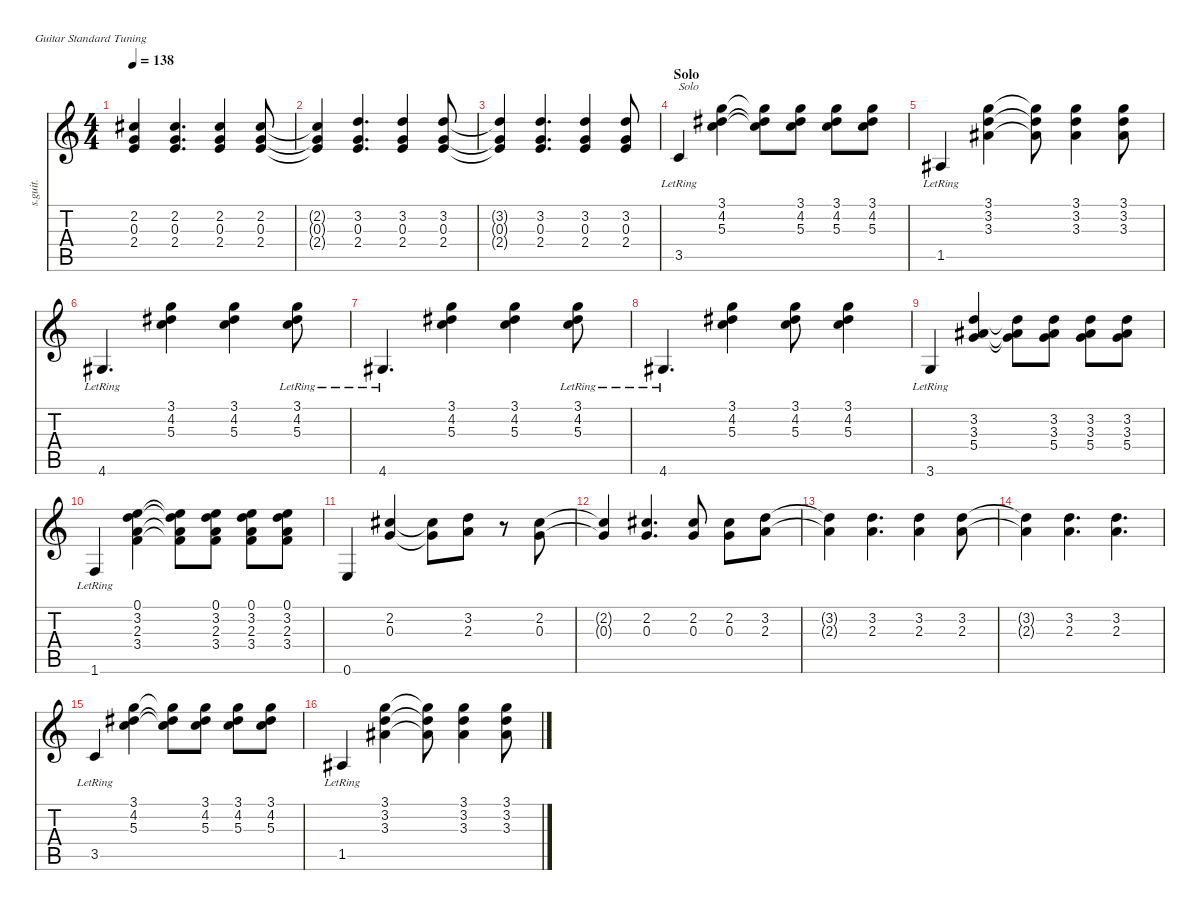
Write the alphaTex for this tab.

\defaultSystemsLayout 4
\hideDynamics
\bracketExtendMode nobrackets
\otherSystemsTrackNameOrientation horizontal
\track ("Guitar 2 (Rhythm)" "s.guit.") {instrument acousticguitarsteel}
\staff {score tabs}
\tuning (E4 B3 G3 D3 A2 E2)
\ts (4 4)
\tempo 138
\clef g2
\ks c
(2.2{t acc #} 0.3{t} 2.4{t}).4{dy f beam Up} (2.2{acc #} 0.3 2.4).4{d beam Up} (2.2{acc #} 0.3 2.4).4{beam Up} (2.2{acc #} 0.3 2.4).8{beam Up} |
(2.2{t acc #} 0.3{t} 2.4{t}).4{beam Up} (3.2 0.3 2.4).4{d beam Up} (3.2 0.3 2.4).4{beam Up} (3.2 0.3 2.4).8{beam Up} |
(3.2{t} 0.3{t} 2.4{t}).4{beam Up} (3.2 0.3 2.4).4{d beam Up} (3.2 0.3 2.4).4{beam Up} (3.2 0.3 2.4).8{beam Up} |
\section ("" "Solo")
3.5{lr}.4{txt "Solo" beam Up} (3.1 4.2{acc #} 5.3).4{beam Down} (3.1{t} 4.2{t acc #} 5.3{t}).8{beam Down} (3.1 4.2{acc #} 5.3).8{beam Down} (3.1 4.2{acc #} 5.3).8{beam Down} (3.1 4.2{acc #} 5.3).8{beam Down} |
1.5{lr acc #}.4{beam Up} (3.1 3.2 3.3{acc #}).4{beam Down} (3.1{t} 3.2{t} 3.3{t acc #}).8{beam Down} (3.1 3.2 3.3{acc #}).4{beam Down} (3.1 3.2 3.3{acc #}).8{beam Down} |
4.6{lr acc #}.4{d beam Up} (3.1 4.2{acc #} 5.3).4{beam Down} (3.1 4.2{acc #} 5.3).4{beam Down} (3.1{lr} 4.2{lr acc #} 5.3{lr}).8{beam Down} |
4.6{lr acc #}.4{d beam Up} (3.1 4.2{acc #} 5.3).4{beam Down} (3.1 4.2{acc #} 5.3).4{beam Down} (3.1{lr} 4.2{lr acc #} 5.3{lr}).8{beam Down} |
4.6{lr acc #}.4{d beam Up} (3.1 4.2{acc #} 5.3).4{beam Down} (3.1 4.2{acc #} 5.3).8{beam Down} (3.1 4.2{acc #} 5.3).4{beam Down} |
3.6{lr}.4{beam Up} (3.2 3.3{acc #} 5.4).4{beam Up} (3.2{t} 3.3{t acc #} 5.4{t}).8{beam Down} (3.2 3.3{acc #} 5.4).8{beam Down} (3.2 3.3{acc #} 5.4).8{beam Down} (3.2 3.3{acc #} 5.4).8{beam Down} |
1.6{lr}.4{beam Up} (0.1 3.2 2.3 3.4).4{beam Down} (0.1{t} 3.2{t} 2.3{t} 3.4{t}).8{beam Down} (0.1 3.2 2.3 3.4).8{beam Down} (0.1 3.2 2.3 3.4).8{beam Down} (0.1 3.2 2.3 3.4).8{beam Down} |
0.6.4{beam Up} (2.2{acc #} 0.3).4{beam Up} (2.2{t acc #} 0.3{t}).8{beam Down} (3.2 2.3).8{dy fff beam Down} r.8{beam Down} (2.2{acc #} 0.3).8{dy f beam Up} |
(2.2{t acc #} 0.3{t}).4{beam Up} (2.2{acc #} 0.3).4{d beam Up} (2.2{acc #} 0.3).8{beam Up} (2.2{acc #} 0.3).8{beam Down} (3.2 2.3).8{beam Down} |
(3.2{t} 2.3{t}).4{beam Down} (3.2 2.3).4{d beam Down} (3.2 2.3).4{beam Down} (3.2 2.3).8{beam Down} |
(3.2{t} 2.3{t}).4{beam Down} (3.2 2.3).4{d beam Down} (3.2 2.3).4{d beam Down} |
3.5{lr}.4{beam Up} (3.1 4.2{acc #} 5.3).4{beam Down} (3.1{t} 4.2{t acc #} 5.3{t}).8{beam Down} (3.1 4.2{acc #} 5.3).8{beam Down} (3.1 4.2{acc #} 5.3).8{beam Down} (3.1 4.2{acc #} 5.3).8{beam Down} |
1.5{lr acc #}.4{beam Up} (3.1 3.2 3.3{acc #}).4{beam Down} (3.1{t} 3.2{t} 3.3{t acc #}).8{beam Down} (3.1 3.2 3.3{acc #}).4{beam Down} (3.1 3.2 3.3{acc #}).8{beam Down}
